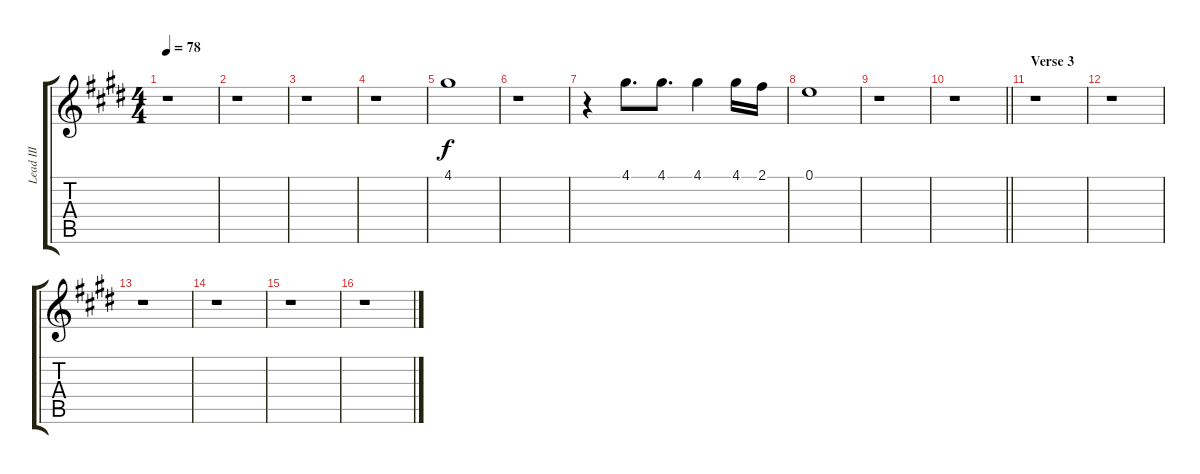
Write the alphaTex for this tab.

\track ("Lead III" "Lead III") {instrument electricguitarjazz}
\staff {score tabs}
\tuning (E4 B3 G3 D3 A2 E2) {hide}
\ts (4 4)
\tempo 78
\clef g2
\ks c#minor
r.1{dy f} |
r.1 |
\ks e
r.1 |
\ks c#minor
r.1 |
4.1.1 |
\ks e
r.1 |
\ks c#minor
r.4 4.1.8{d} 4.1.8{d} 4.1.4 4.1.16 2.1.16 |
0.1.1 |
\ks e
r.1 |
\barLineRight lightlight
\ks c#minor
r.1 |
\section ("" "Verse 3")
r.1 |
\ks e
r.1 |
\ks c#minor
r.1 |
r.1 |
\ks e
r.1 |
\ks c#minor
r.1
